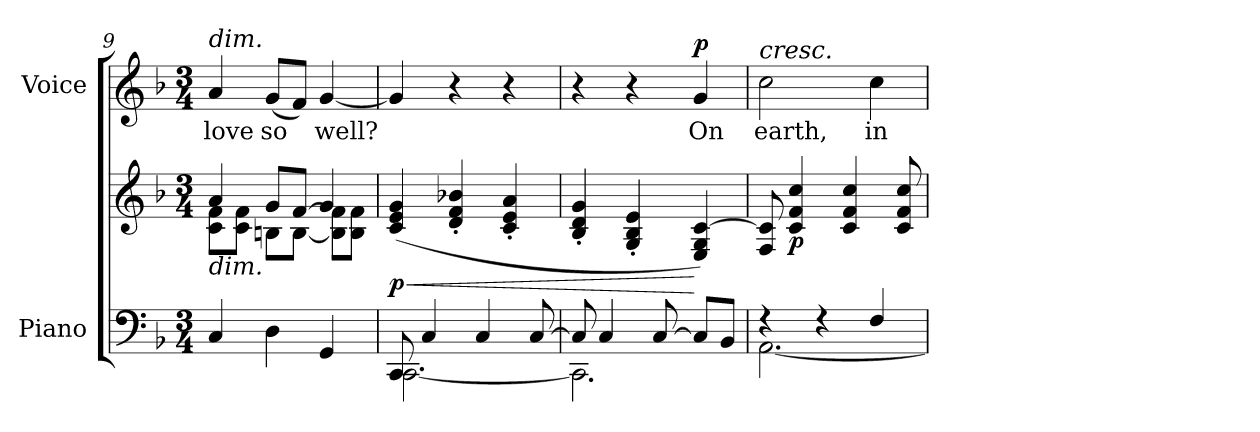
**kern	**kern	**dynam	**kern	**text	**dynam
*part2	*part2	*part2	*part1	*part1	*part1
*staff3	*staff2	*staff2/3	*staff1	*staff1	*staff1
*I"Piano	*	*	*I"Voice	*	*
*I'Pno	*	*	*	*	*
*clefF4	*clefG2	*	*clefG2	*	*
*k[b-]	*k[b-]	*	*k[b-]	*	*
*M3/4	*M3/4	*	*M3/4	*	*
=9	=9	=9	=9	=9	=9
*	*^	*	*	*	*
!	!	!	!	!LO:TX:a:i:t=dim.	!	!
!	!LO:TX:b:i:t=dim.	!	!	!	!	!
4C/	4a/	8c\ 8f\L	.	4a/	love	.
.	.	8c\ 8f\J	.	.	.	.
4D\	8g/L	8Bn\L	.	(8g/L	so	.
.	[<8f/J	[8B\J	.	8f/J)	.	.
4GG/	4g/	8B\] 8f\]L	.	[4g/	well?	.
.	.	8B\ 8f\J	.	.	.	.
=10	=10	=10	=10	=10	=10	=10
*^	*	*	*	*	*	*
!	!	!	!	!LO:HP:b	!	!	!
!	!	!	!	!LO:DY:n=1:b	!	!	!
*	*	*v	*v	*	*	*	*
8CC/	[2.CC\	(4c/ 4e/ 4g/	< p	4g/]	.	.
4C/	.	.	.	.	.	.
.	.	4d/' 4f/' 4b-X/'	.	4r	.	.
4C/	.	.	.	.	.	.
.	.	4c/' 4e/' 4a/'	.	4r	.	.
[8C/	.	.	.	.	.	.
=11	=11	=11	=11	=11	=11	=11
8C/]	2.CC\]	4B-/' 4d/' 4g/'	.	4r	.	.
4C/	.	.	.	.	.	.
.	.	4G/' 4B-/' 4e/'	.	4r	.	.
[8C/	.	.	.	.	.	.
!	!	!	!	!	!	!LO:DY:a
8C/L]	.	4E/ 4G/ [4c/)	[	4g/	On	p
8BB-/J	.	.	.	.	.	.
=12	=12	=12	=12	=12	=12	=12
!	!	!	!	!LO:TX:a:i:t=cresc.	!	!
4r	[2.AA\	8F/ 8c/]	.	2cc\	earth,	.
!	!	!	!LO:DY:b	!	!	!
.	.	4c/ 4f/ 4cc/	p	.	.	.
4r	.	.	.	.	.	.
.	.	4c/ 4f/ 4cc/	.	.	.	.
4F/	.	.	.	4cc\	in	.
.	.	8c/ 8f/ 8cc/	.	.	.	.
*v	*v	*	*	*	*	*
=	=	=	=	=	=
*-	*-	*-	*-	*-	*-
